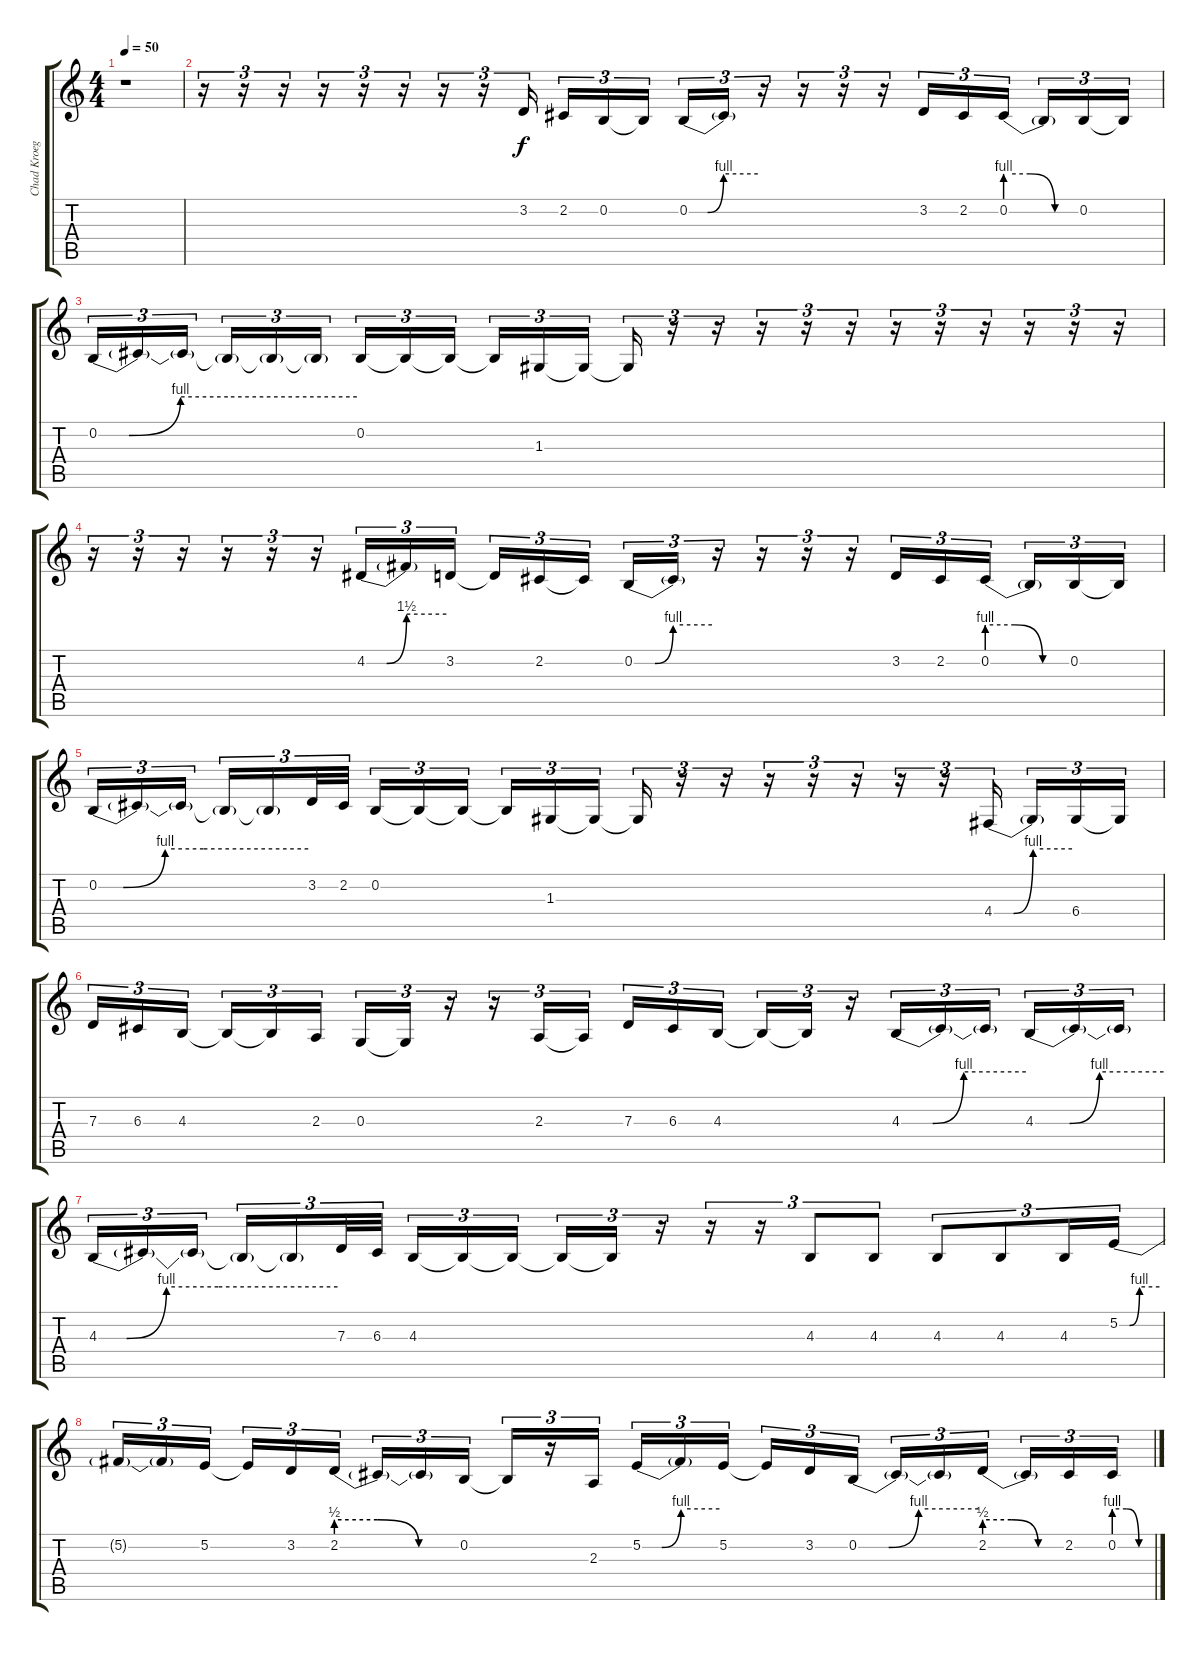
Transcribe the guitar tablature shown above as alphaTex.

\track ("Chad Kroeger" "Chad Kroeg") {instrument lead1square}
\staff {score tabs}
\tuning (E4 B3 G3 D3 A2 E2) {hide}
\ts (4 4)
\tempo 50
\clef g2
\ks c
r.1{dy f instrument lead1square} |
r.16{tu (3 2)} r.16{tu (3 2)} r.16{tu (3 2)} r.16{tu (3 2)} r.16{tu (3 2)} r.16{tu (3 2)} r.16{tu (3 2)} r.16{tu (3 2)} 3.2.16{tu (3 2)} 2.2.16{tu (3 2)} 0.2.16{tu (3 2)} 0.2{t}.16{tu (3 2)} 0.2{be (custom 0 0 16 0 30 4 60 4)}.16{tu (3 2)} 0.2{t}.16{tu (3 2)} r.16{tu (3 2)} r.16{tu (3 2)} r.16{tu (3 2)} r.16{tu (3 2)} 3.2.16{tu (3 2)} 2.2.16{tu (3 2)} 0.2{be (custom 0 4 20 4 40 0 60 0)}.16{tu (3 2)} 0.2{t}.16{tu (3 2)} 0.2.16{tu (3 2)} 0.2{t}.16{tu (3 2)} |
0.2{be (custom 0 0 7 0 19 4 30 4 60 4)}.16{tu (3 2)} 0.2{t}.16{tu (3 2)} 0.2{t}.16{tu (3 2)} 0.2{t}.16{tu (3 2)} 0.2{t}.16{tu (3 2)} 0.2{t}.16{tu (3 2)} 0.2.16{tu (3 2)} 0.2{t}.16{tu (3 2)} 0.2{t}.16{tu (3 2)} 0.2{t}.16{tu (3 2)} 1.3.16{tu (3 2)} 1.3{t}.16{tu (3 2)} 1.3{t}.16{tu (3 2)} r.16{tu (3 2)} r.16{tu (3 2)} r.16{tu (3 2)} r.16{tu (3 2)} r.16{tu (3 2)} r.16{tu (3 2)} r.16{tu (3 2)} r.16{tu (3 2)} r.16{tu (3 2)} r.16{tu (3 2)} r.16{tu (3 2)} |
r.16{tu (3 2)} r.16{tu (3 2)} r.16{tu (3 2)} r.16{tu (3 2)} r.16{tu (3 2)} r.16{tu (3 2)} 4.2{be (custom 0 0 15 0 30 6 60 6)}.16{tu (3 2)} 4.2{t}.16{tu (3 2)} 3.2.16{tu (3 2)} 3.2{t}.16{tu (3 2)} 2.2.16{tu (3 2)} 2.2{t}.16{tu (3 2)} 0.2{be (custom 0 0 16 0 30 4 60 4)}.16{tu (3 2)} 0.2{t}.16{tu (3 2)} r.16{tu (3 2)} r.16{tu (3 2)} r.16{tu (3 2)} r.16{tu (3 2)} 3.2.16{tu (3 2)} 2.2.16{tu (3 2)} 0.2{be (custom 0 4 20 4 40 0 60 0)}.16{tu (3 2)} 0.2{t}.16{tu (3 2)} 0.2.16{tu (3 2)} 0.2{t}.16{tu (3 2)} |
0.2{be (custom 0 0 7 0 19 4 30 4 60 4)}.16{tu (3 2)} 0.2{t}.16{tu (3 2)} 0.2{t}.16{tu (3 2)} 0.2{t}.16{tu (3 2)} 0.2{t}.16{tu (3 2)} 3.2.32{tu (3 2)} 2.2.32{tu (3 2)} 0.2.16{tu (3 2)} 0.2{t}.16{tu (3 2)} 0.2{t}.16{tu (3 2)} 0.2{t}.16{tu (3 2)} 1.3.16{tu (3 2)} 1.3{t}.16{tu (3 2)} 1.3{t}.16{tu (3 2)} r.16{tu (3 2)} r.16{tu (3 2)} r.16{tu (3 2)} r.16{tu (3 2)} r.16{tu (3 2)} r.16{tu (3 2)} r.16{tu (3 2)} 4.4{be (custom 0 0 15 0 30 4 60 4)}.16{tu (3 2)} 4.4{t}.16{tu (3 2)} 6.4.16{tu (3 2)} 6.4{t}.16{tu (3 2)} |
7.3.16{tu (3 2)} 6.3.16{tu (3 2)} 4.3.16{tu (3 2)} 4.3{t}.16{tu (3 2)} 4.3{t}.16{tu (3 2)} 2.3.16{tu (3 2)} 0.3.16{tu (3 2)} 0.3{t}.16{tu (3 2)} r.16{tu (3 2)} r.16{tu (3 2)} 2.3.16{tu (3 2)} 2.3{t}.16{tu (3 2)} 7.3.16{tu (3 2)} 6.3.16{tu (3 2)} 4.3.16{tu (3 2)} 4.3{t}.16{tu (3 2)} 4.3{t}.16{tu (3 2)} r.16{tu (3 2)} 4.3{be (custom 0 0 15 0 30 4 60 4)}.16{tu (3 2)} 4.3{t}.16{tu (3 2)} 4.3{t}.16{tu (3 2)} 4.3{be (custom 0 0 16 0 30 4 60 4)}.16{tu (3 2)} 4.3{t}.16{tu (3 2)} 4.3{t}.16{tu (3 2)} |
4.3{be (custom 0 0 7 0 17 4 30 4 60 4)}.16{tu (3 2)} 4.3{t}.16{tu (3 2)} 4.3{t}.16{tu (3 2)} 4.3{t}.16{tu (3 2)} 4.3{t}.16{tu (3 2)} 7.3.32{tu (3 2)} 6.3.32{tu (3 2)} 4.3.16{tu (3 2)} 4.3{t}.16{tu (3 2)} 4.3{t}.16{tu (3 2)} 4.3{t}.16{tu (3 2)} 4.3{t}.16{tu (3 2)} r.16{tu (3 2)} r.16{tu (3 2)} r.16{tu (3 2)} 4.3.8{tu (3 2)} 4.3.8{tu (3 2)} 4.3.8{tu (3 2)} 4.3.8{tu (3 2)} 4.3.16{tu (3 2)} 5.2{be (custom 0 0 15 0 30 4 60 4)}.16{tu (3 2)} |
5.2{t}.16{tu (3 2)} 5.2{t}.16{tu (3 2)} 5.2.16{tu (3 2)} 5.2{t}.16{tu (3 2)} 3.2.16{tu (3 2)} 2.2{be (custom 0 2 20 2 40 0 60 0)}.16{tu (3 2)} 2.2{t}.16{tu (3 2)} 2.2{t}.16{tu (3 2)} 0.2.16{tu (3 2)} 0.2{t}.16{tu (3 2)} r.16{tu (3 2)} 2.3.16{tu (3 2)} 5.2{be (custom 0 0 15 0 30 4 60 4)}.16{tu (3 2)} 5.2{t}.16{tu (3 2)} 5.2.16{tu (3 2)} 5.2{t}.16{tu (3 2)} 3.2.16{tu (3 2)} 0.2{be (custom 0 0 15 0 30 4 60 4)}.16{tu (3 2)} 0.2{t}.16{tu (3 2)} 0.2{t}.16{tu (3 2)} 2.2{be (custom 0 2 20 2 40 0 60 0)}.16{tu (3 2)} 2.2{t}.16{tu (3 2)} 2.2.16{tu (3 2)} 0.2{be (custom 0 4 20 4 40 0 60 0)}.16{tu (3 2)}
